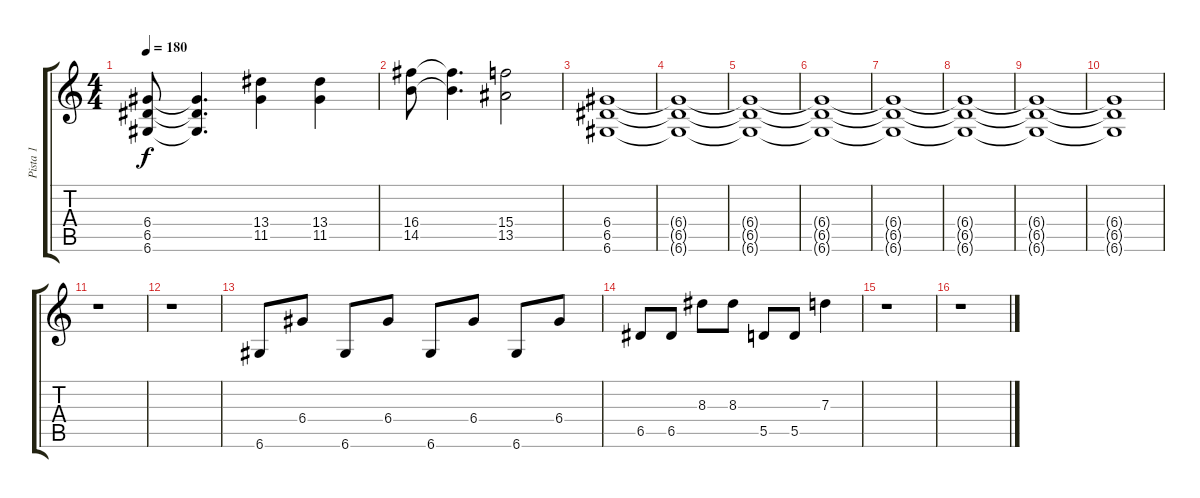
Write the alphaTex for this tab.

\track ("Pista 1" "Pista 1") {instrument distortionguitar}
\staff {score tabs}
\tuning (E4 B3 G3 D3 A2 D2) {hide}
\ts (4 4)
\tempo 180
\clef g2
\ks c
(6.4 6.5 6.6).8{dy f} (6.4{t} 6.5{t} 6.6{t}).4{d} (13.4 11.5).4 (13.4 11.5).4 |
(16.4 14.5).8 (16.4{t} 14.5{t}).4{d} (15.4 13.5).2 |
(6.4 6.5 6.6).1 |
(6.4{t} 6.5{t} 6.6{t}).1 |
(6.4{t} 6.5{t} 6.6{t}).1 |
(6.4{t} 6.5{t} 6.6{t}).1 |
(6.4{t} 6.5{t} 6.6{t}).1 |
(6.4{t} 6.5{t} 6.6{t}).1 |
(6.4{t} 6.5{t} 6.6{t}).1 |
(6.4{t} 6.5{t} 6.6{t}).1 |
r.1 |
r.1 |
6.6.8 6.4.8 6.6.8 6.4.8 6.6.8 6.4.8 6.6.8 6.4.8 |
6.5.8 6.5.8 8.3.8 8.3.8 5.5.8 5.5.8 7.3.4 |
r.1 |
r.1
